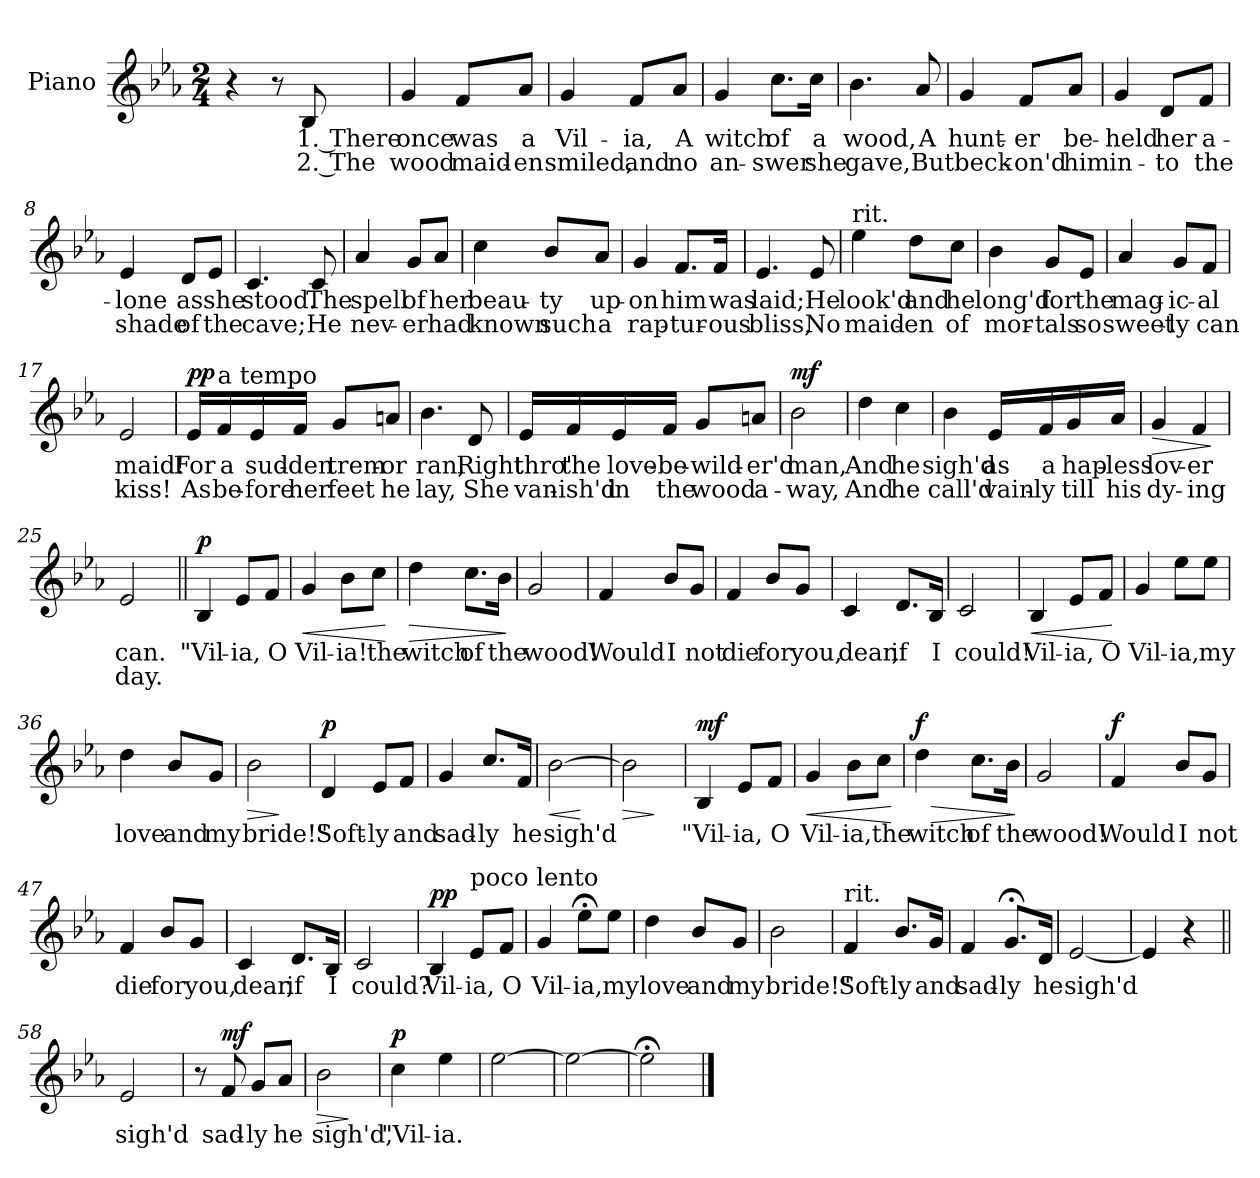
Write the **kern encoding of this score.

**kern	**text	**text	**dynam
*part1	*part1	*part1	*part1
*staff1	*staff1	*staff1	*staff1
*I"Piano	*	*	*
*I'Pno.	*	*	*
*clefG2	*	*	*
*k[b-e-a-]	*	*	*
*E-:	*	*	*
*M2/4	*	*	*
=1	=1	=1	=1
4r	.	.	.
8r	.	.	.
8B-/	1. There	2. The	.
=2	=2	=2	=2
4g/	once	wood	.
8f/L	was	maid-	.
8a-/J	a	-en	.
=3	=3	=3	=3
4g/	Vil-	smiled,	.
8f/L	-ia,	and	.
8a-/J	A	no	.
!!LO:LB:g=z
=4	=4	=4	=4
4g/	witch	an-	.
8.cc\L	of	-swer	.
16cc\Jk	a	she	.
=5	=5	=5	=5
4.b-\	wood,	gave,	.
8a-/	A	But	.
=6	=6	=6	=6
4g/	hunt-	beck-	.
8f/L	-er	-on'd	.
8a-/J	be-	him	.
=7	=7	=7	=7
4g/	-held	in-	.
8d/L	her	-to	.
8f/J	a-	the	.
!!LO:LB:g=z
=8	=8	=8	=8
4e-/	-lone	shade	.
8d/L	as	of	.
8e-/J	she	the	.
=9	=9	=9	=9
4.c/	stood.	cave;	.
8c/	The	He	.
=10	=10	=10	=10
4a-/	spell	nev-	.
8g/L	of	-er	.
8a-/J	her	had	.
=11	=11	=11	=11
4cc\	beau-	known	.
8b-/L	-ty	such	.
8a-/J	up-	a	.
!!LO:LB:g=z
=12	=12	=12	=12
4g/	-on	rap-	.
8.f/L	him	-tur-	.
16f/Jk	was	-ous	.
=13	=13	=13	=13
4.e-/	laid;	bliss,	.
8e-/	He	No	.
=14	=14	=14	=14
!LO:TX:a:t=rit.	!	!	!
4ee-\	look'd	maid-	.
8dd\L	and	-en	.
8cc\J	he	of	.
=15	=15	=15	=15
4b-\	long'd	mor-	.
8g/L	for	-tals	.
8e-/J	the	so	.
!!LO:LB:g=z
=16	=16	=16	=16
4a-/	mag-	sweet-	.
8g/L	-ic-	-ly	.
8f/J	-al	can	.
=17	=17	=17	=17
2e-/	maid!	kiss!	.
=18	=18	=18	=18
!	!	!	!LO:DY:a
16e-/LL	For	As	pp
!LO:TX:a:t=a tempo	!	!	!
16f/	a	be-	.
16e-/	sud-	-fore	.
16f/JJ	-den	her	.
8g/L	trem-	feet	.
8an/J	-or	he	.
=19	=19	=19	=19
4.b-\	ran,	lay,	.
8d/	Right	She	.
!!LO:LB:g=z
=20	=20	=20	=20
16e-/LL	thro'	van-	.
16f/	the	-ish'd	.
16e-/	love-	in	.
16f/JJ	-be-	the	.
8g/L	-wild-	wood	.
8an/J	-er'd	a-	.
=21	=21	=21	=21
!	!	!	!LO:DY:a
2b-\	man,	-way,	mf
=22	=22	=22	=22
4dd\	And	And	.
4cc\	he	he	.
!!LO:LB:g=z
=23	=23	=23	=23
4b-\	sigh'd	call'd	.
16e-/LL	as	vain-	.
16f/	a	-ly	.
16g/	hap-	till	.
16a-/JJ	-less	his	.
=24	=24	=24	=24
!	!	!	!LO:HP:b
4g/	lov-	dy-	>
4f/	-er	-ing	.
.	.	.	]
=25	=25	=25	=25
2e-/	can.	day.	.
=26||	=26||	=26||	=26||
!	!	!	!LO:DY:a
4B-/	"Vil-	.	p
8e-/L	-ia,	.	.
8f/J	O	.	.
!!LO:PB:g=z
=27	=27	=27	=27
!	!	!	!LO:HP:b
4g/	Vil-	.	<
8b-\L	-ia!	.	.
8cc\J	the	.	.
.	.	.	[
=28	=28	=28	=28
!	!	!	!LO:HP:b
4dd\	witch	.	>
8.cc\L	of	.	.
16b-\Jk	the	.	.
.	.	.	]
=29	=29	=29	=29
2g/	wood!	.	.
=30	=30	=30	=30
4f/	Would	.	.
8b-/L	I	.	.
8g/J	not	.	.
!!LO:LB:g=z
=31	=31	=31	=31
4f/	die	.	.
8b-/L	for	.	.
8g/J	you,	.	.
=32	=32	=32	=32
4c/	dear,	.	.
8.d/L	if	.	.
16B-/Jk	I	.	.
=33	=33	=33	=33
2c/	could!	.	.
=34	=34	=34	=34
!	!	!	!LO:HP:b
4B-/	Vil-	.	<
8e-/L	-ia,	.	.
8f/J	O	.	.
.	.	.	[
=35	=35	=35	=35
4g/	Vil-	.	.
8ee-\L	-ia,	.	.
8ee-\J	my	.	.
!!LO:LB:g=z
=36	=36	=36	=36
4dd\	love	.	.
8b-/L	and	.	.
8g/J	my	.	.
=37	=37	=37	=37
!	!	!	!LO:HP:b
2b-\	bride!"	.	>
.	.	.	]
=38	=38	=38	=38
!	!	!	!LO:DY:a
4d/	Soft-	.	p
8e-/L	-ly	.	.
8f/J	and	.	.
=39	=39	=39	=39
4g/	sad-	.	.
8.cc/L	-ly	.	.
16f/Jk	he	.	.
=40	=40	=40	=40
!	!	!	!LO:HP:b
[2b-\	sigh'd	.	<
.	.	.	[
!!LO:LB:g=z
=41	=41	=41	=41
!	!	!	!LO:HP:b
2b-\]	.	.	>
.	.	.	]
=42	=42	=42	=42
!	!	!	!LO:DY:a
4B-/	"Vil-	.	mf
8e-/L	-ia,	.	.
8f/J	O	.	.
=43	=43	=43	=43
!	!	!	!LO:HP:b
4g/	Vil-	.	<
8b-\L	-ia,	.	.
8cc\J	the	.	.
.	.	.	[
=44	=44	=44	=44
!	!	!	!LO:HP:b
!	!	!	!LO:DY:n=1:a
4dd\	witch	.	> f
8.cc\L	of	.	.
16b-\Jk	the	.	.
.	.	.	]
=45	=45	=45	=45
2g/	wood!	.	.
!!LO:LB:g=z
=46	=46	=46	=46
!	!	!	!LO:DY:a
4f/	Would	.	f
8b-/L	I	.	.
8g/J	not	.	.
=47	=47	=47	=47
4f/	die	.	.
8b-/L	for	.	.
8g/J	you,	.	.
=48	=48	=48	=48
4c/	dear,	.	.
8.d/L	if	.	.
16B-/Jk	I	.	.
=49	=49	=49	=49
2c/	could?	.	.
!!LO:LB:g=z
=50	=50	=50	=50
!	!	!	!LO:DY:a
4B-/	Vil-	.	pp
!LO:TX:a:t=poco lento	!	!	!
8e-/L	-ia,	.	.
8f/J	O	.	.
=51	=51	=51	=51
4g/	Vil-	.	.
8ee-;<\L	-ia,	.	.
8ee-\J	my	.	.
=52	=52	=52	=52
4dd\	love	.	.
8b-/L	and	.	.
8g/J	my	.	.
=53	=53	=53	=53
2b-\	bride!"	.	.
!!LO:LB:g=z
=54	=54	=54	=54
!LO:TX:a:t=rit.	!	!	!
4f/	Soft-	.	.
8.b-/L	-ly	.	.
16g/Jk	and	.	.
=55	=55	=55	=55
4f/	sad-	.	.
8.g;</L	-ly	.	.
16d/Jk	he	.	.
=56	=56	=56	=56
[2e-/	sigh'd	.	.
=57	=57	=57	=57
4e-/]	.	.	.
4r	.	.	.
=58||	=58||	=58||	=58||
2e-/	sigh'd	.	.
!!LO:LB:g=z
=59	=59	=59	=59
8r	.	.	.
!	!	!	!LO:DY:a
8f/	sad-	.	mf
8g/L	-ly	.	.
8a-/J	he	.	.
=60	=60	=60	=60
!	!	!	!LO:HP:b
2b-\	sigh'd,	.	>
.	.	.	]
=61	=61	=61	=61
!	!	!	!LO:DY:a
4cc\	"Vil-	.	p
4ee-\	-ia.	.	.
=62	=62	=62	=62
[2ee-\	.	.	.
=63	=63	=63	=63
2ee-\_	.	.	.
=64	=64	=64	=64
2ee-;<\]	.	.	.
==	==	==	==
*-	*-	*-	*-
